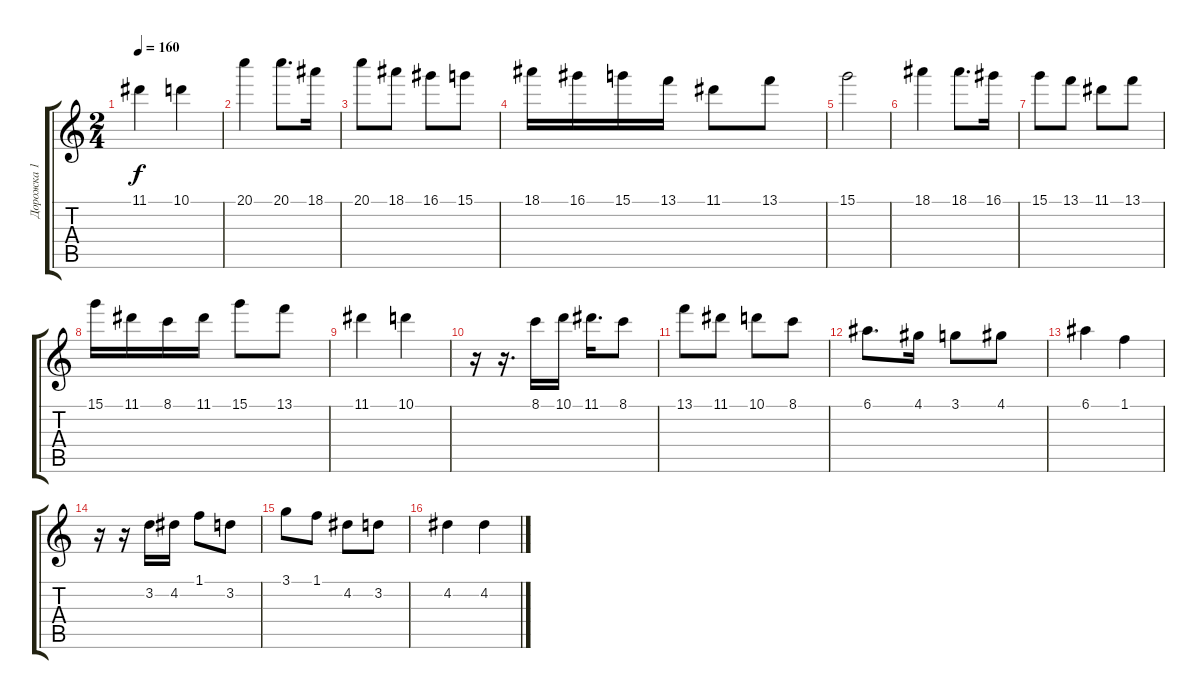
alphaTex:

\track ("Дорожка 1" "Дорожка 1") {instrument electricguitarjazz}
\staff {score tabs}
\tuning (E4 B3 G3 D3 A2 E2) {hide}
\ts (2 4)
\tempo 160
\clef g2
\ks c
11.1.4{dy f} 10.1.4 |
20.1.4 20.1.8{d} 18.1.16 |
20.1.8 18.1.8 16.1.8 15.1.8 |
18.1.16 16.1.16 15.1.16 13.1.16 11.1.8 13.1.8 |
15.1.2 |
18.1.4 18.1.8{d} 16.1.16 |
15.1.8 13.1.8 11.1.8 13.1.8 |
15.1.16 11.1.16 8.1.16 11.1.16 15.1.8 13.1.8 |
11.1.4 10.1.4 |
r.16 r.16{d} 8.1.16 10.1.16 11.1.16{d} 8.1.8 |
13.1.8 11.1.8 10.1.8 8.1.8 |
6.1.8{d} 4.1.16 3.1.8 4.1.8 |
6.1.4 1.1.4 |
r.16 r.16 3.2.16 4.2.16 1.1.8 3.2.8 |
3.1.8 1.1.8 4.2.8 3.2.8 |
4.2.4 4.2.4
